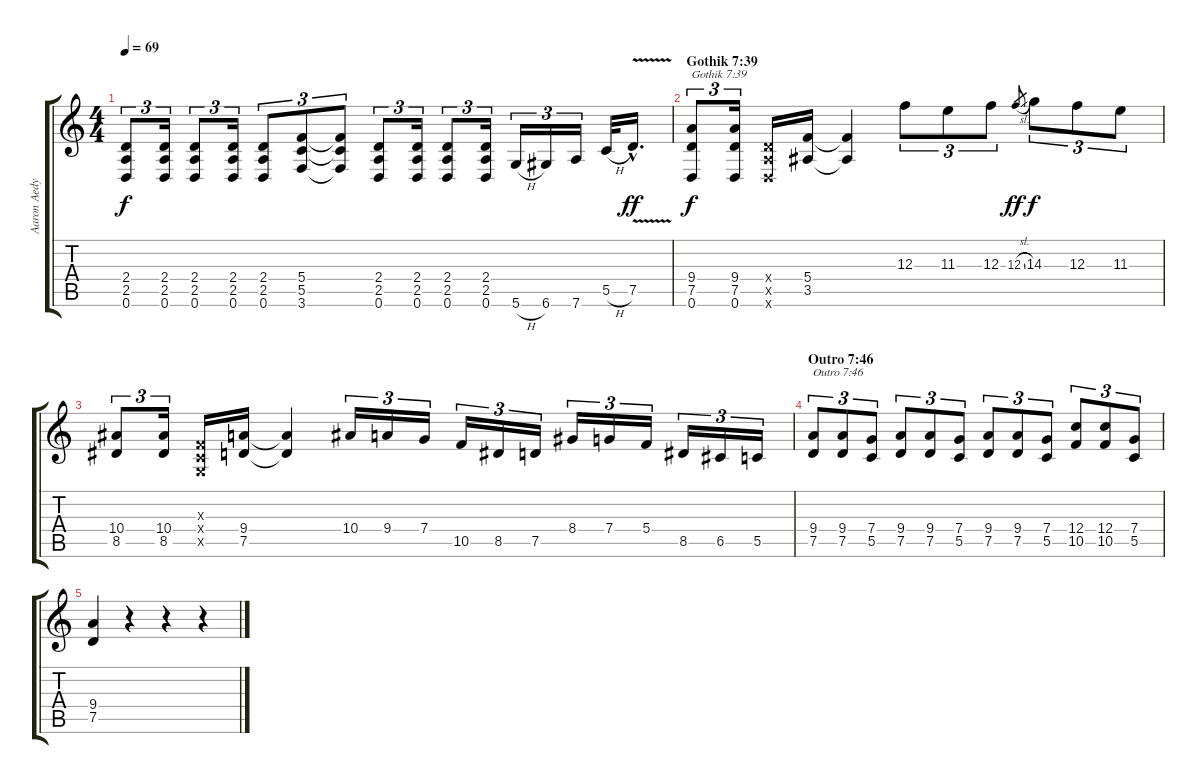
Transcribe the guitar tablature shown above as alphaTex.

\track ("Aaron Aedy" "Aaron Aedy") {instrument distortionguitar}
\staff {score tabs}
\tuning (D4 A3 F3 C3 G2 D2) {hide}
\ts (4 4)
\tempo 69
\clef g2
\ks c
(2.4 2.5 0.6).8{tu (3 2) dy f} (2.4 2.5 0.6).16{tu (3 2)} (2.4 2.5 0.6).8{tu (3 2)} (2.4 2.5 0.6).16{tu (3 2)} (2.4 2.5 0.6).8{tu (3 2)} (5.4 5.5 3.6).8{tu (3 2)} (5.4{t} 5.5{t} 3.6{t}).8{tu (3 2)} (2.4 2.5 0.6).8{tu (3 2)} (2.4 2.5 0.6).16{tu (3 2)} (2.4 2.5 0.6).8{tu (3 2)} (2.4 2.5 0.6).16{tu (3 2)} 5.6{h}.16{tu (3 2)} 6.6.16{tu (3 2)} 7.6.16{tu (3 2)} 5.5{h}.32 7.5{v hac}.16{d dy ff} |
\section ("" "Gothik 7:39")
(9.4 7.5 0.6).8{tu (3 2) txt "Gothik 7:39" dy f} (9.4 7.5 0.6).16{tu (3 2)} (2.4{x} 2.5{x} 0.6{x}).16 (5.4 3.5).16 (5.4{t} 3.5{t}).4 12.3.8{tu (3 2)} 11.3.8{tu (3 2)} 12.3.8{tu (3 2)} 12.3{sl}.8{gr dy ff} 14.3.8{tu (3 2) dy f} 12.3.8{tu (3 2)} 11.3.8{tu (3 2)} |
(10.4 8.5).8{tu (3 2)} (10.4 8.5).16{tu (3 2)} (0.3{x} 0.4{x} 0.5{x}).16 (9.4 7.5).16 (9.4{t} 7.5{t}).4 10.4.16{tu (3 2)} 9.4.16{tu (3 2)} 7.4.16{tu (3 2)} 10.5.16{tu (3 2)} 8.5.16{tu (3 2)} 7.5.16{tu (3 2)} 8.4.16{tu (3 2)} 7.4.16{tu (3 2)} 5.4.16{tu (3 2)} 8.5.16{tu (3 2)} 6.5.16{tu (3 2)} 5.5.16{tu (3 2)} |
\section ("" "Outro 7:46")
(9.4 7.5).8{tu (3 2) txt "Outro 7:46"} (9.4 7.5).8{tu (3 2)} (7.4 5.5).8{tu (3 2)} (9.4 7.5).8{tu (3 2)} (9.4 7.5).8{tu (3 2)} (7.4 5.5).8{tu (3 2)} (9.4 7.5).8{tu (3 2)} (9.4 7.5).8{tu (3 2)} (7.4 5.5).8{tu (3 2)} (12.4 10.5).8{tu (3 2)} (12.4 10.5).8{tu (3 2)} (7.4 5.5).8{tu (3 2)} |
(9.4 7.5).4 r.4 r.4 r.4
